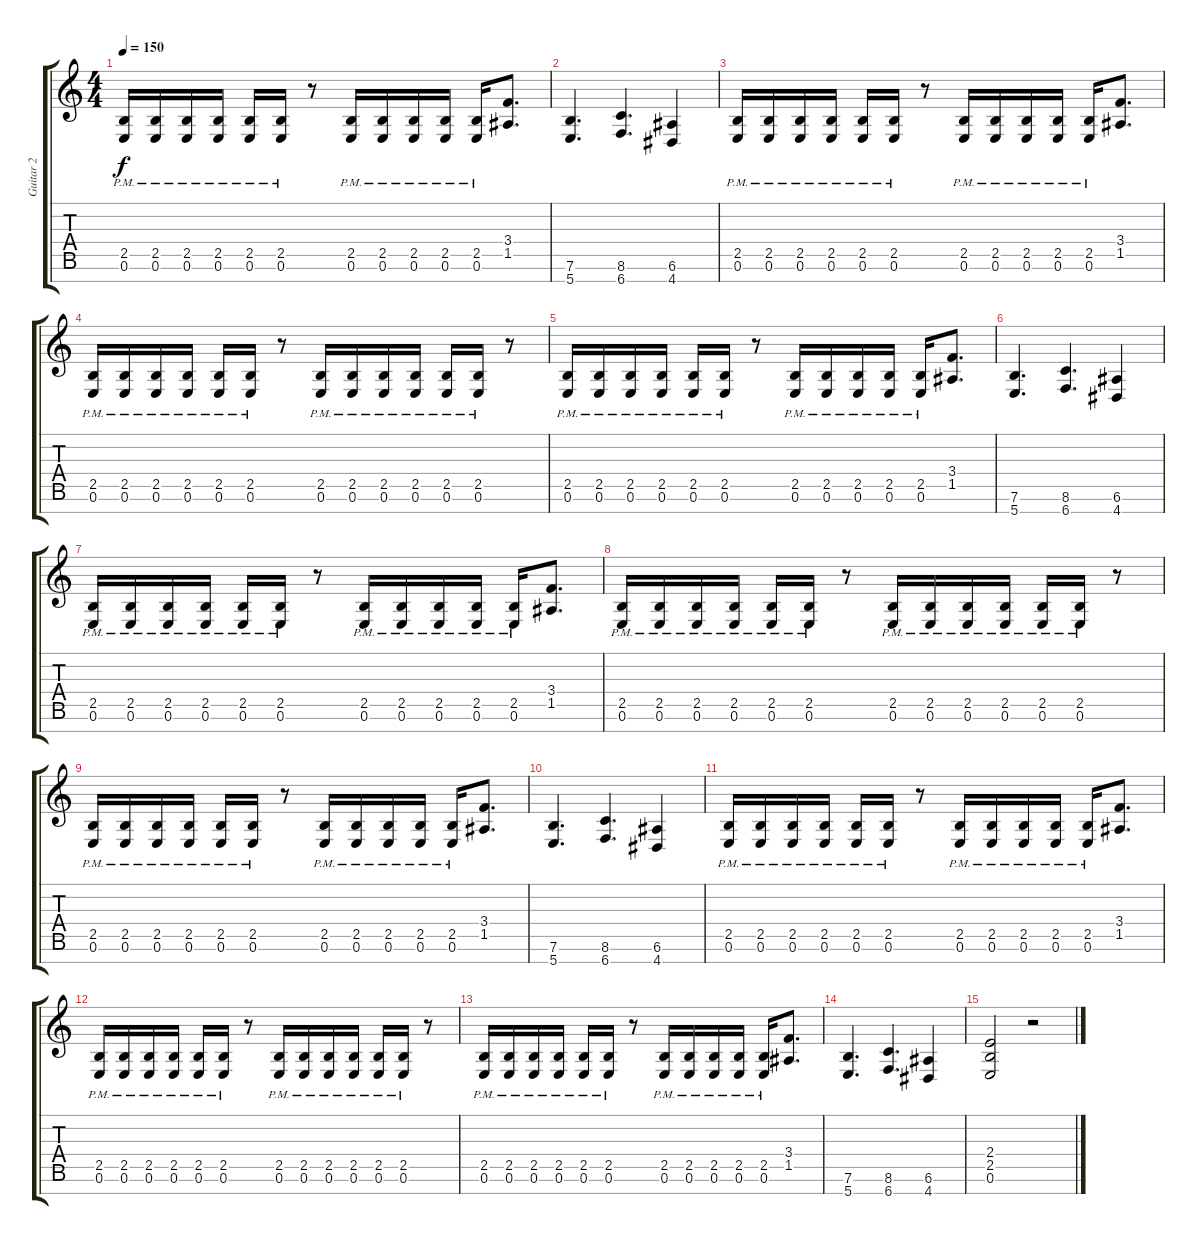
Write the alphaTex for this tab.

\track ("Guitar 2" "Guitar 2") {instrument distortionguitar}
\staff {score tabs}
\tuning (E4 B3 G3 D3 A2 E2 B1) {hide}
\ts (4 4)
\tempo 150
\clef g2
\ks c
(2.5{pm} 0.6{pm}).16{dy f} (2.5{pm} 0.6{pm}).16 (2.5{pm} 0.6{pm}).16 (2.5{pm} 0.6{pm}).16 (2.5{pm} 0.6{pm}).16 (2.5{pm} 0.6{pm}).16 r.8 (2.5{pm} 0.6{pm}).16 (2.5{pm} 0.6{pm}).16 (2.5{pm} 0.6{pm}).16 (2.5{pm} 0.6{pm}).16 (2.5{pm} 0.6{pm}).16 (3.4 1.5).8{d} |
(7.6 5.7).4{d} (8.6 6.7).4{d} (6.6 4.7).4 |
(2.5{pm} 0.6{pm}).16 (2.5{pm} 0.6{pm}).16 (2.5{pm} 0.6{pm}).16 (2.5{pm} 0.6{pm}).16 (2.5{pm} 0.6{pm}).16 (2.5{pm} 0.6{pm}).16 r.8 (2.5{pm} 0.6{pm}).16 (2.5{pm} 0.6{pm}).16 (2.5{pm} 0.6{pm}).16 (2.5{pm} 0.6{pm}).16 (2.5{pm} 0.6{pm}).16 (3.4 1.5).8{d} |
(2.5{pm} 0.6{pm}).16 (2.5{pm} 0.6{pm}).16 (2.5{pm} 0.6{pm}).16 (2.5{pm} 0.6{pm}).16 (2.5{pm} 0.6{pm}).16 (2.5{pm} 0.6{pm}).16 r.8 (2.5{pm} 0.6{pm}).16 (2.5{pm} 0.6{pm}).16 (2.5{pm} 0.6{pm}).16 (2.5{pm} 0.6{pm}).16 (2.5{pm} 0.6{pm}).16 (2.5{pm} 0.6{pm}).16 r.8 |
(2.5{pm} 0.6{pm}).16 (2.5{pm} 0.6{pm}).16 (2.5{pm} 0.6{pm}).16 (2.5{pm} 0.6{pm}).16 (2.5{pm} 0.6{pm}).16 (2.5{pm} 0.6{pm}).16 r.8 (2.5{pm} 0.6{pm}).16 (2.5{pm} 0.6{pm}).16 (2.5{pm} 0.6{pm}).16 (2.5{pm} 0.6{pm}).16 (2.5{pm} 0.6{pm}).16 (3.4 1.5).8{d} |
(7.6 5.7).4{d} (8.6 6.7).4{d} (6.6 4.7).4 |
(2.5{pm} 0.6{pm}).16 (2.5{pm} 0.6{pm}).16 (2.5{pm} 0.6{pm}).16 (2.5{pm} 0.6{pm}).16 (2.5{pm} 0.6{pm}).16 (2.5{pm} 0.6{pm}).16 r.8 (2.5{pm} 0.6{pm}).16 (2.5{pm} 0.6{pm}).16 (2.5{pm} 0.6{pm}).16 (2.5{pm} 0.6{pm}).16 (2.5{pm} 0.6{pm}).16 (3.4 1.5).8{d} |
(2.5{pm} 0.6{pm}).16 (2.5{pm} 0.6{pm}).16 (2.5{pm} 0.6{pm}).16 (2.5{pm} 0.6{pm}).16 (2.5{pm} 0.6{pm}).16 (2.5{pm} 0.6{pm}).16 r.8 (2.5{pm} 0.6{pm}).16 (2.5{pm} 0.6{pm}).16 (2.5{pm} 0.6{pm}).16 (2.5{pm} 0.6{pm}).16 (2.5{pm} 0.6{pm}).16 (2.5{pm} 0.6{pm}).16 r.8 |
(2.5{pm} 0.6{pm}).16 (2.5{pm} 0.6{pm}).16 (2.5{pm} 0.6{pm}).16 (2.5{pm} 0.6{pm}).16 (2.5{pm} 0.6{pm}).16 (2.5{pm} 0.6{pm}).16 r.8 (2.5{pm} 0.6{pm}).16 (2.5{pm} 0.6{pm}).16 (2.5{pm} 0.6{pm}).16 (2.5{pm} 0.6{pm}).16 (2.5{pm} 0.6{pm}).16 (3.4 1.5).8{d} |
(7.6 5.7).4{d} (8.6 6.7).4{d} (6.6 4.7).4 |
(2.5{pm} 0.6{pm}).16 (2.5{pm} 0.6{pm}).16 (2.5{pm} 0.6{pm}).16 (2.5{pm} 0.6{pm}).16 (2.5{pm} 0.6{pm}).16 (2.5{pm} 0.6{pm}).16 r.8 (2.5{pm} 0.6{pm}).16 (2.5{pm} 0.6{pm}).16 (2.5{pm} 0.6{pm}).16 (2.5{pm} 0.6{pm}).16 (2.5{pm} 0.6{pm}).16 (3.4 1.5).8{d} |
(2.5{pm} 0.6{pm}).16 (2.5{pm} 0.6{pm}).16 (2.5{pm} 0.6{pm}).16 (2.5{pm} 0.6{pm}).16 (2.5{pm} 0.6{pm}).16 (2.5{pm} 0.6{pm}).16 r.8 (2.5{pm} 0.6{pm}).16 (2.5{pm} 0.6{pm}).16 (2.5{pm} 0.6{pm}).16 (2.5{pm} 0.6{pm}).16 (2.5{pm} 0.6{pm}).16 (2.5{pm} 0.6{pm}).16 r.8 |
(2.5{pm} 0.6{pm}).16 (2.5{pm} 0.6{pm}).16 (2.5{pm} 0.6{pm}).16 (2.5{pm} 0.6{pm}).16 (2.5{pm} 0.6{pm}).16 (2.5{pm} 0.6{pm}).16 r.8 (2.5{pm} 0.6{pm}).16 (2.5{pm} 0.6{pm}).16 (2.5{pm} 0.6{pm}).16 (2.5{pm} 0.6{pm}).16 (2.5{pm} 0.6{pm}).16 (3.4 1.5).8{d} |
(7.6 5.7).4{d} (8.6 6.7).4{d} (6.6 4.7).4 |
(2.4 2.5 0.6).2 r.2
